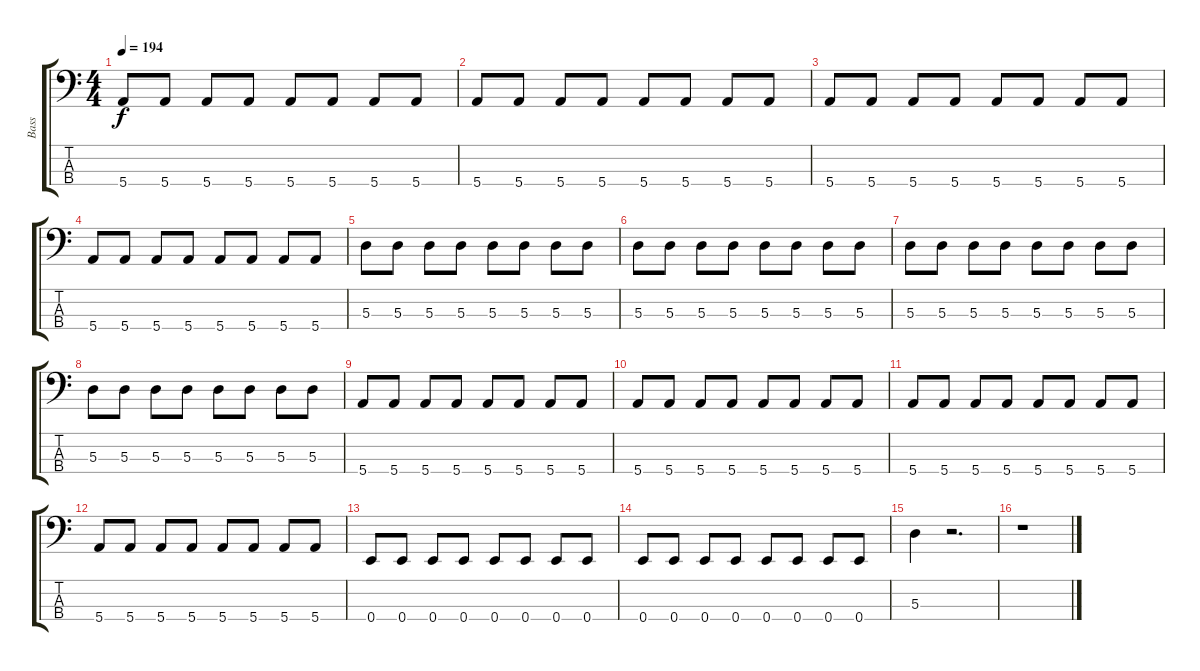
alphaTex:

\track ("Bass" "Bass") {instrument electricbasspick}
\staff {score tabs}
\tuning (G2 D2 A1 E1) {hide}
\ts (4 4)
\tempo 194
\clef f4
\ks c
5.4.8{dy f} 5.4.8 5.4.8 5.4.8 5.4.8 5.4.8 5.4.8 5.4.8 |
5.4.8 5.4.8 5.4.8 5.4.8 5.4.8 5.4.8 5.4.8 5.4.8 |
5.4.8 5.4.8 5.4.8 5.4.8 5.4.8 5.4.8 5.4.8 5.4.8 |
5.4.8 5.4.8 5.4.8 5.4.8 5.4.8 5.4.8 5.4.8 5.4.8 |
5.3.8 5.3.8 5.3.8 5.3.8 5.3.8 5.3.8 5.3.8 5.3.8 |
5.3.8 5.3.8 5.3.8 5.3.8 5.3.8 5.3.8 5.3.8 5.3.8 |
5.3.8 5.3.8 5.3.8 5.3.8 5.3.8 5.3.8 5.3.8 5.3.8 |
5.3.8 5.3.8 5.3.8 5.3.8 5.3.8 5.3.8 5.3.8 5.3.8 |
5.4.8 5.4.8 5.4.8 5.4.8 5.4.8 5.4.8 5.4.8 5.4.8 |
5.4.8 5.4.8 5.4.8 5.4.8 5.4.8 5.4.8 5.4.8 5.4.8 |
5.4.8 5.4.8 5.4.8 5.4.8 5.4.8 5.4.8 5.4.8 5.4.8 |
5.4.8 5.4.8 5.4.8 5.4.8 5.4.8 5.4.8 5.4.8 5.4.8 |
0.4.8 0.4.8 0.4.8 0.4.8 0.4.8 0.4.8 0.4.8 0.4.8 |
0.4.8 0.4.8 0.4.8 0.4.8 0.4.8 0.4.8 0.4.8 0.4.8 |
5.3.4 r.2{d} |
r.1
